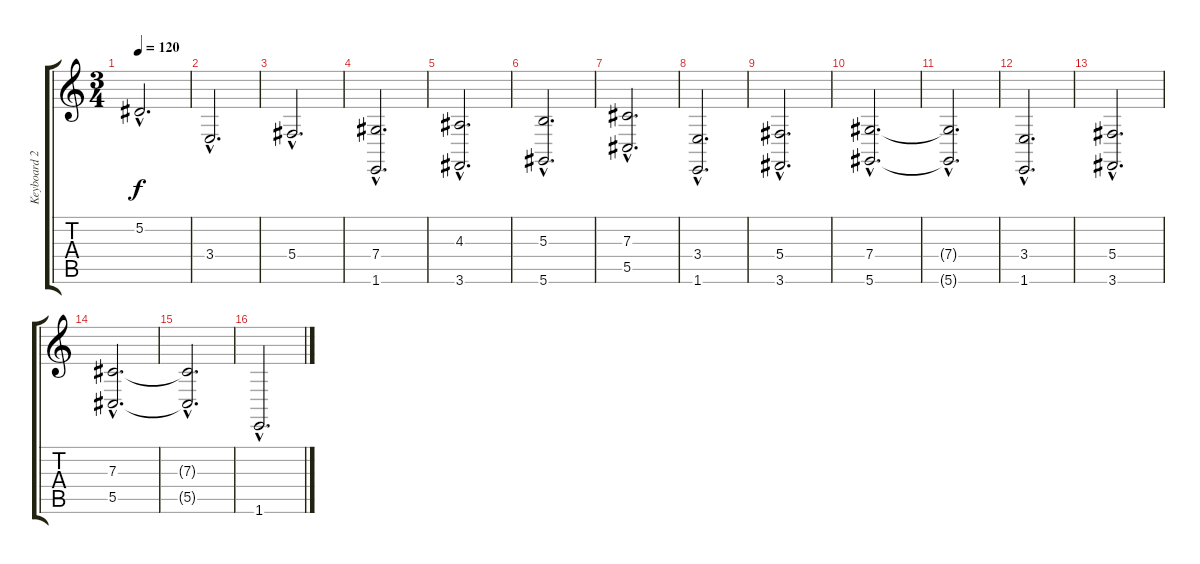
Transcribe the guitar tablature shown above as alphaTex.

\track ("Keyboard 2" "Keyboard 2") {instrument tremolostrings}
\staff {score tabs}
\tuning (Eb4 Bb3 Gb3 Db3 Ab2 Eb2) {hide}
\ts (3 4)
\tempo 120
\clef g2
\ks c
5.2{hac}.2{d dy f} |
3.4{hac}.2{d} |
5.4{hac}.2{d} |
(7.4{hac} 1.6{hac}).2{d} |
(4.3{hac} 3.6{hac}).2{d} |
(5.3{hac} 5.6{hac}).2{d} |
(7.3{hac} 5.5{hac}).2{d} |
(3.4{hac} 1.6{hac}).2{d} |
(5.4{hac} 3.6{hac}).2{d} |
(7.4{hac} 5.6{hac}).2{d} |
(7.4{hac t} 5.6{hac t}).2{d} |
(3.4{hac} 1.6{hac}).2{d} |
(5.4{hac} 3.6{hac}).2{d} |
(7.3{hac} 5.5{hac}).2{d} |
(7.3{hac t} 5.5{hac t}).2{d} |
1.6{hac}.2{d}
